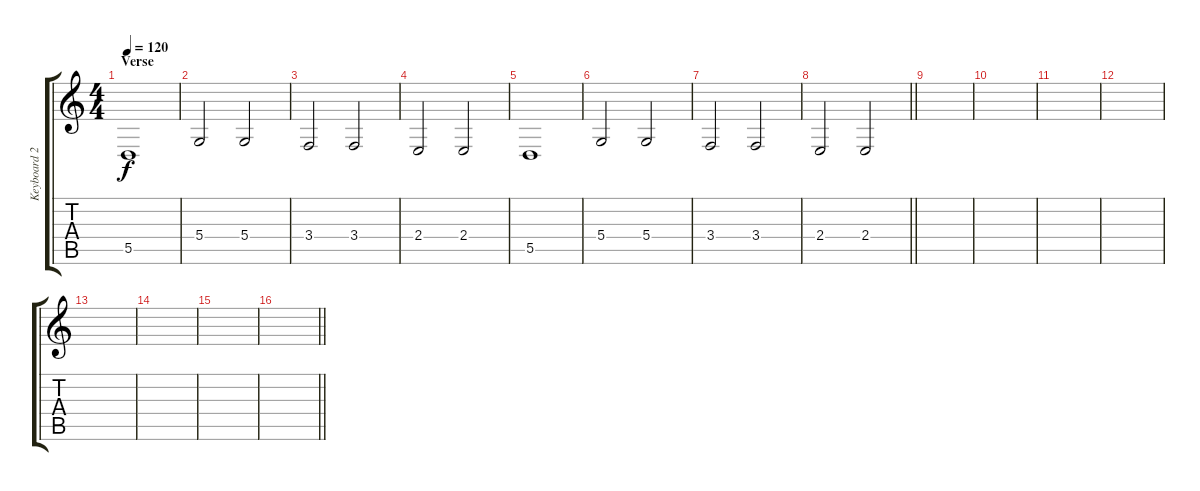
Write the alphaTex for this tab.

\track ("Keyboard 2" "Keyboard 2") {instrument lead2sawtooth}
\staff {score tabs}
\tuning (E4 B3 G3 D3 A2 D2) {hide}
\ts (4 4)
\section ("" "Verse")
\tempo 120
\clef g2
\ks c
5.5.1{dy f} |
5.4.2 5.4.2 |
3.4.2 3.4.2 |
2.4.2 2.4.2 |
5.5.1 |
5.4.2 5.4.2 |
3.4.2 3.4.2 |
\barLineRight lightlight
2.4.2 2.4.2 |
|
|
|
|
|
|
|
\barLineRight lightlight
